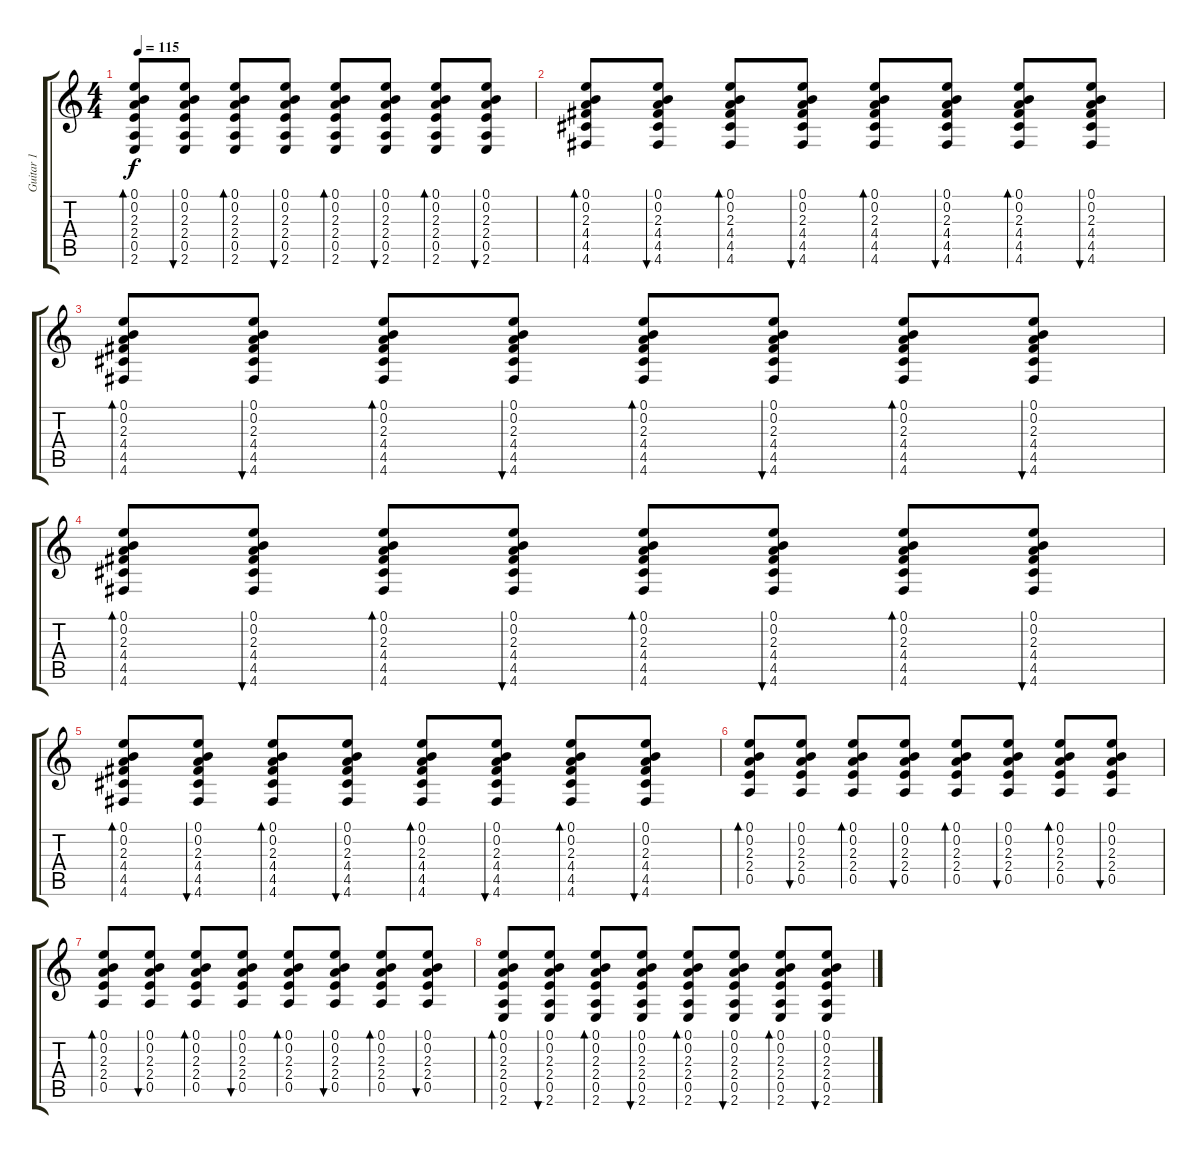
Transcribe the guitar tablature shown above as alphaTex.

\track ("Guitar 1" "Guitar 1") {instrument electricguitarclean}
\staff {score tabs}
\tuning (E4 B3 G3 D3 A2 D2) {hide}
\ts (4 4)
\tempo 115
\clef g2
\ks c
(0.1 0.2 2.3 2.4 0.5 2.6).8{bd 60 dy f} (0.1 0.2 2.3 2.4 0.5 2.6).8{bu 60} (0.1 0.2 2.3 2.4 0.5 2.6).8{bd 60} (0.1 0.2 2.3 2.4 0.5 2.6).8{bu 60} (0.1 0.2 2.3 2.4 0.5 2.6).8{bd 60} (0.1 0.2 2.3 2.4 0.5 2.6).8{bu 60} (0.1 0.2 2.3 2.4 0.5 2.6).8{bd 60} (0.1 0.2 2.3 2.4 0.5 2.6).8{bu 60} |
(0.1 0.2 2.3 4.4 4.5 4.6).8{bd 60} (0.1 0.2 2.3 4.4 4.5 4.6).8{bu 60} (0.1 0.2 2.3 4.4 4.5 4.6).8{bd 60} (0.1 0.2 2.3 4.4 4.5 4.6).8{bu 60} (0.1 0.2 2.3 4.4 4.5 4.6).8{bd 60} (0.1 0.2 2.3 4.4 4.5 4.6).8{bu 60} (0.1 0.2 2.3 4.4 4.5 4.6).8{bd 60} (0.1 0.2 2.3 4.4 4.5 4.6).8{bu 60} |
(0.1 0.2 2.3 4.4 4.5 4.6).8{bd 60} (0.1 0.2 2.3 4.4 4.5 4.6).8{bu 60} (0.1 0.2 2.3 4.4 4.5 4.6).8{bd 60} (0.1 0.2 2.3 4.4 4.5 4.6).8{bu 60} (0.1 0.2 2.3 4.4 4.5 4.6).8{bd 60} (0.1 0.2 2.3 4.4 4.5 4.6).8{bu 60} (0.1 0.2 2.3 4.4 4.5 4.6).8{bd 60} (0.1 0.2 2.3 4.4 4.5 4.6).8{bu 60} |
(0.1 0.2 2.3 4.4 4.5 4.6).8{bd 60} (0.1 0.2 2.3 4.4 4.5 4.6).8{bu 60} (0.1 0.2 2.3 4.4 4.5 4.6).8{bd 60} (0.1 0.2 2.3 4.4 4.5 4.6).8{bu 60} (0.1 0.2 2.3 4.4 4.5 4.6).8{bd 60} (0.1 0.2 2.3 4.4 4.5 4.6).8{bu 60} (0.1 0.2 2.3 4.4 4.5 4.6).8{bd 60} (0.1 0.2 2.3 4.4 4.5 4.6).8{bu 60} |
(0.1 0.2 2.3 4.4 4.5 4.6).8{bd 60} (0.1 0.2 2.3 4.4 4.5 4.6).8{bu 60} (0.1 0.2 2.3 4.4 4.5 4.6).8{bd 60} (0.1 0.2 2.3 4.4 4.5 4.6).8{bu 60} (0.1 0.2 2.3 4.4 4.5 4.6).8{bd 60} (0.1 0.2 2.3 4.4 4.5 4.6).8{bu 60} (0.1 0.2 2.3 4.4 4.5 4.6).8{bd 60} (0.1 0.2 2.3 4.4 4.5 4.6).8{bu 60} |
(0.1 0.2 2.3 2.4 0.5).8{bd 60} (0.1 0.2 2.3 2.4 0.5).8{bu 60} (0.1 0.2 2.3 2.4 0.5).8{bd 60} (0.1 0.2 2.3 2.4 0.5).8{bu 60} (0.1 0.2 2.3 2.4 0.5).8{bd 60} (0.1 0.2 2.3 2.4 0.5).8{bu 60} (0.1 0.2 2.3 2.4 0.5).8{bd 60} (0.1 0.2 2.3 2.4 0.5).8{bu 60} |
(0.1 0.2 2.3 2.4 0.5).8{bd 60} (0.1 0.2 2.3 2.4 0.5).8{bu 60} (0.1 0.2 2.3 2.4 0.5).8{bd 60} (0.1 0.2 2.3 2.4 0.5).8{bu 60} (0.1 0.2 2.3 2.4 0.5).8{bd 60} (0.1 0.2 2.3 2.4 0.5).8{bu 60} (0.1 0.2 2.3 2.4 0.5).8{bd 60} (0.1 0.2 2.3 2.4 0.5).8{bu 60} |
(0.1 0.2 2.3 2.4 0.5 2.6).8{bd 60} (0.1 0.2 2.3 2.4 0.5 2.6).8{bu 60} (0.1 0.2 2.3 2.4 0.5 2.6).8{bd 60} (0.1 0.2 2.3 2.4 0.5 2.6).8{bu 60} (0.1 0.2 2.3 2.4 0.5 2.6).8{bd 60} (0.1 0.2 2.3 2.4 0.5 2.6).8{bu 60} (0.1 0.2 2.3 2.4 0.5 2.6).8{bd 60} (0.1 0.2 2.3 2.4 0.5 2.6).8{bu 60}
